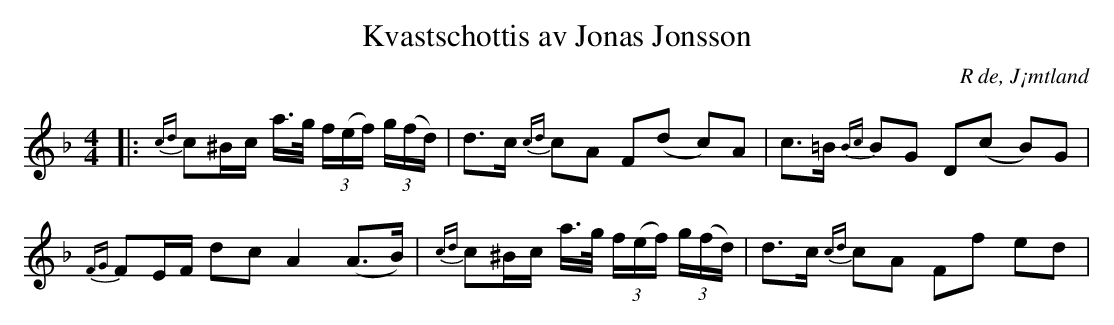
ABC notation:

X:1
T:Kvastschottis av Jonas Jonsson
O:R de, J¡mtland
M:4/4
L:1/16
K:F
|: {cd}c2^Bc a>g (3f(ef) (3g(fd) | d2>c2 {cd}c2A2 F2(d2- c2)A2 | c2>=B2 {Bc}B2G2 D2(c2- B2)G2 | {FG}F2EF d2c2 A4 (A2>B2) | {cd}c2^Bc a>g (3f(ef) (3g(fd) | d2>c2 {cd}c2A2 F2f2 e2d2 |
